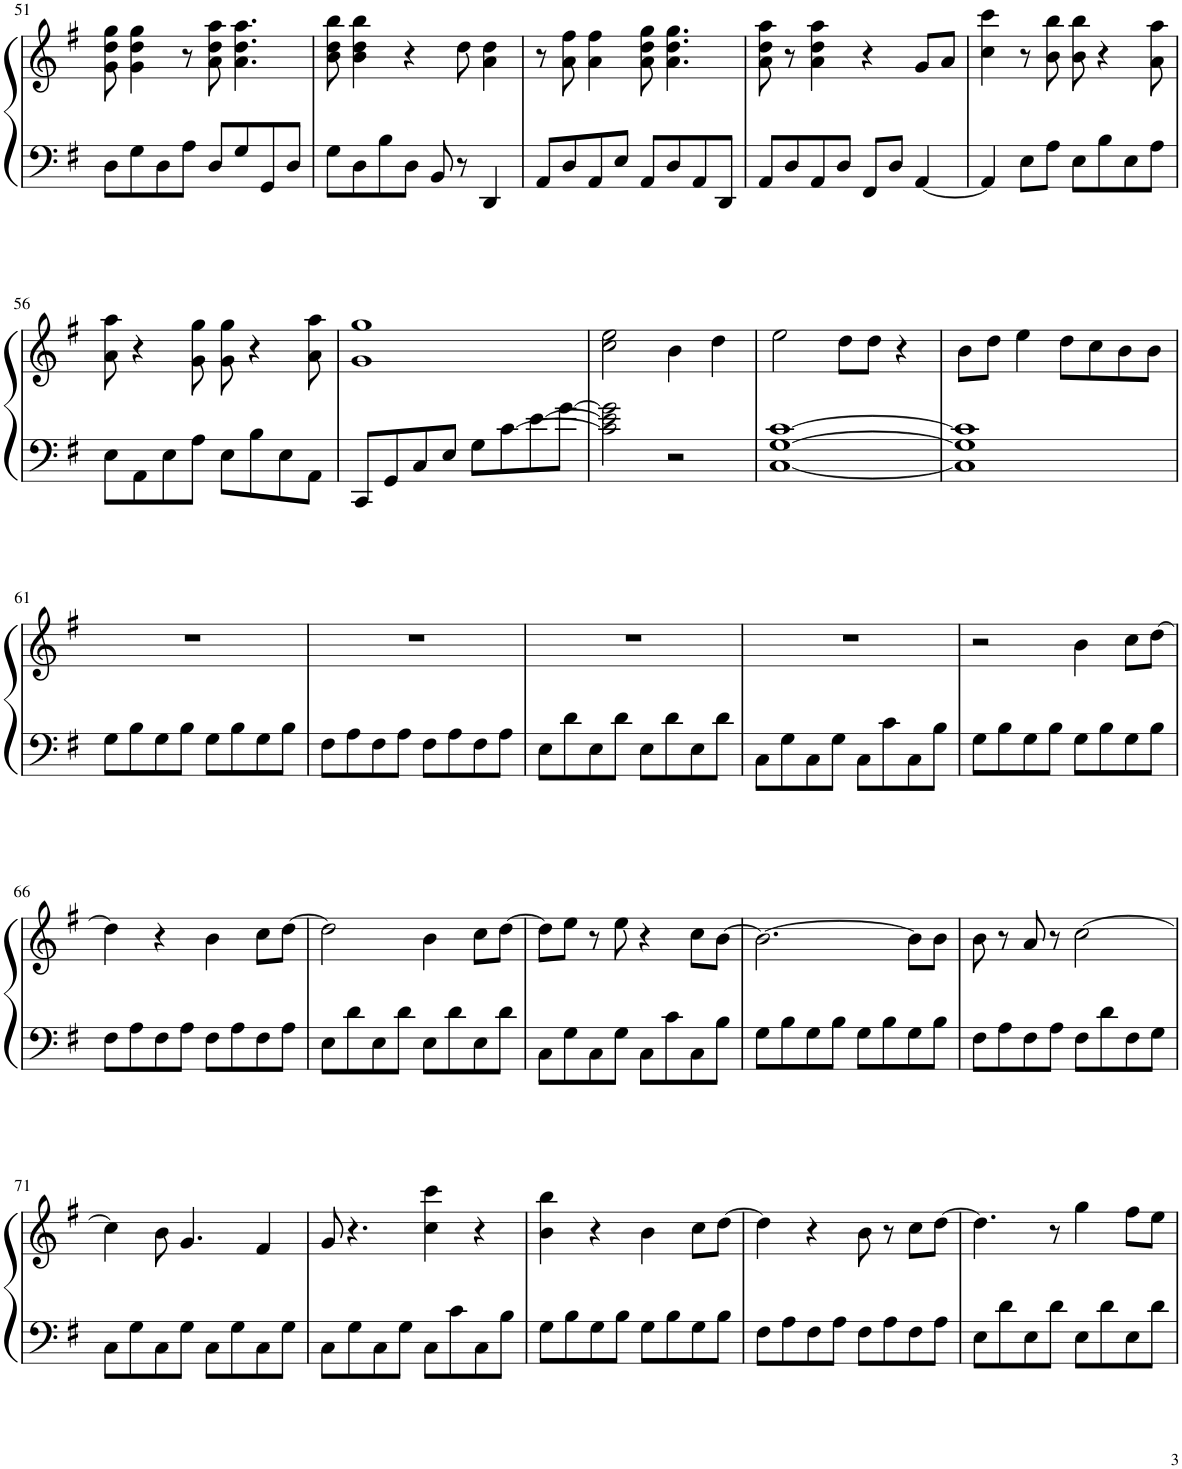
**kern	**kern
*part1	*part1
*staff2	*staff1
*I"Piano	*
*I'Pno.	*
!!LO:PB:g=z
*clefF4	*clefG2
*k[f#]	*k[f#]
*M2/2	*M2/2
*met(c|)	*met(c|)
=51	=51
8D\L	8g\ 8dd\ 8gg\
8G\	4g\ 4dd\ 4gg\
8D\	.
8A\J	8r
8D/L	8a\ 8dd\ 8aa\
8G/	4.a\ 4.dd\ 4.aa\
8GG/	.
8D/J	.
=52	=52
8G\L	8b\ 8dd\ 8bb\
8D\	4b\ 4dd\ 4bb\
8B\	.
8D\J	4r
8BB/	.
8r	8dd\
4DD/	4a\ 4dd\
=53	=53
8AA/L	8r
8D/	8a\ 8ff#\
8AA/	4a\ 4ff#\
8E/J	.
8AA/L	8a\ 8dd\ 8gg\
8D/	4.a\ 4.dd\ 4.gg\
8AA/	.
8DD/J	.
=54	=54
8AA/L	8a\ 8dd\ 8aa\
8D/	8r
8AA/	4a\ 4dd\ 4aa\
8D/J	.
8FF#/L	4r
8D/J	.
[4AA/	8g/L
.	8a/J
=55	=55
4AA/]	4cc\ 4ccc\
8E\L	8r
8A\J	8b\ 8bb\
8E\L	8b\ 8bb\
8B\	4r
8E\	.
8A\J	8a\ 8aa\
!!LO:LB:g=z
=56	=56
8E\L	8a\ 8aa\
8AA\	4r
8E\	.
8A\J	8g\ 8gg\
8E\L	8g\ 8gg\
8B\	4r
8E\	.
8AA\J	8a\ 8aa\
=57	=57
8CC/L	1g 1gg
8GG/	.
8C/	.
8E/J	.
8G\L	.
[8c\	.
[8e\	.
[8g\J	.
=58	=58
2c\] 2e\] 2g\]	2cc\ 2ee\
2r	4b\
.	4dd\
=59	=59
[1C [1G [1c	2ee\
.	8dd\L
.	8dd\J
.	4r
=60	=60
1C] 1G] 1c]	8b\L
.	8dd\J
.	4ee\
.	8dd\L
.	8cc\
.	8b\
.	8b\J
!!LO:LB:g=z
=61	=61
8G\L	1r
8B\	.
8G\	.
8B\J	.
8G\L	.
8B\	.
8G\	.
8B\J	.
=62	=62
8F#\L	1r
8A\	.
8F#\	.
8A\J	.
8F#\L	.
8A\	.
8F#\	.
8A\J	.
=63	=63
8E\L	1r
8d\	.
8E\	.
8d\J	.
8E\L	.
8d\	.
8E\	.
8d\J	.
=64	=64
8C\L	1r
8G\	.
8C\	.
8G\J	.
8C\L	.
8c\	.
8C\	.
8B\J	.
=65	=65
8G\L	2r
8B\	.
8G\	.
8B\J	.
8G\L	4b\
8B\	.
8G\	8cc\L
8B\J	[8dd\J
!!LO:LB:g=z
=66	=66
8F#\L	4dd\]
8A\	.
8F#\	4r
8A\J	.
8F#\L	4b\
8A\	.
8F#\	8cc\L
8A\J	[8dd\J
=67	=67
8E\L	2dd\]
8d\	.
8E\	.
8d\J	.
8E\L	4b\
8d\	.
8E\	8cc\L
8d\J	[8dd\J
=68	=68
8C\L	8dd\L]
8G\	8ee\J
8C\	8r
8G\J	8ee\
8C\L	4r
8c\	.
8C\	8cc\L
8B\J	[8b\J
=69	=69
8G\L	2.b\_
8B\	.
8G\	.
8B\J	.
8G\L	.
8B\	.
8G\	8b\L]
8B\J	8b\J
=70	=70
8F#\L	8b\
8A\	8r
8F#\	8a/
8A\J	8r
8F#\L	[2cc\
8d\	.
8F#\	.
8G\J	.
!!LO:LB:g=z
=71	=71
8C\L	4cc\]
8G\	.
8C\	8b\
8G\J	4.g/
8C\L	.
8G\	.
8C\	4f#/
8G\J	.
=72	=72
8C\L	8g/
8G\	4.r
8C\	.
8G\J	.
8C\L	4cc\ 4ccc\
8c\	.
8C\	4r
8B\J	.
=73	=73
8G\L	4b\ 4bb\
8B\	.
8G\	4r
8B\J	.
8G\L	4b\
8B\	.
8G\	8cc\L
8B\J	[8dd\J
=74	=74
8F#\L	4dd\]
8A\	.
8F#\	4r
8A\J	.
8F#\L	8b\
8A\	8r
8F#\	8cc\L
8A\J	[8dd\J
=75	=75
8E\L	4.dd\]
8d\	.
8E\	.
8d\J	8r
8E\L	4gg\
8d\	.
8E\	8ff#\L
8d\J	8ee\J
=	=
*-	*-
